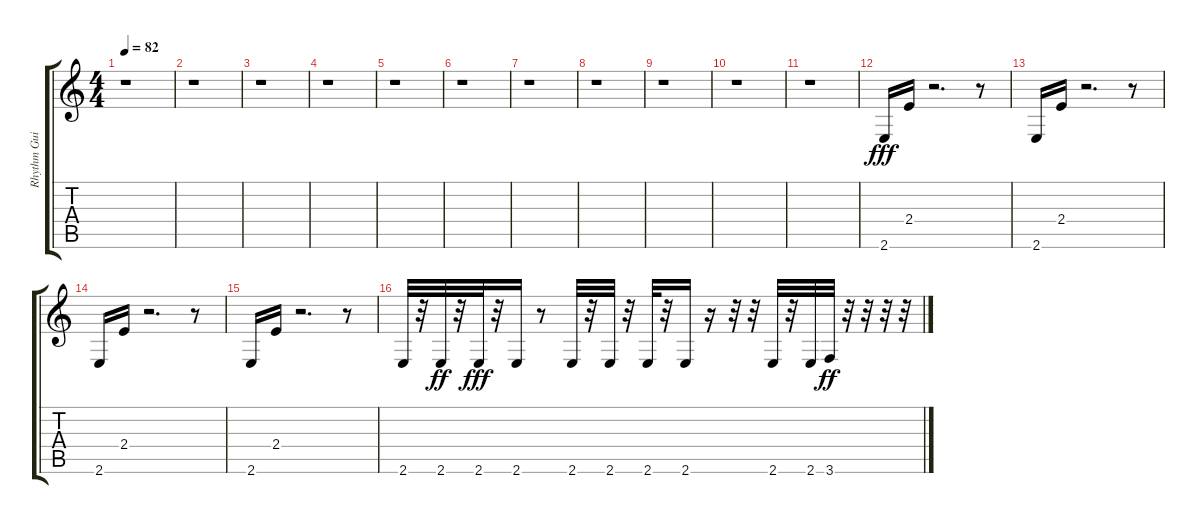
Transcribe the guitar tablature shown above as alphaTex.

\track ("Rhythm Guitar" "Rhythm Gui") {instrument overdrivenguitar}
\staff {score tabs}
\tuning (E4 B3 G3 D3 A2 D2) {hide}
\ts (4 4)
\tempo 82
\clef g2
\ks c
r.1{dy fff} |
r.1 |
r.1 |
r.1 |
r.1 |
r.1 |
r.1 |
r.1 |
r.1 |
r.1 |
r.1 |
2.6.16 2.4.16 r.2{d} r.8 |
2.6.16 2.4.16 r.2{d} r.8 |
2.6.16 2.4.16 r.2{d} r.8 |
2.6.16 2.4.16 r.2{d} r.8 |
2.6.32 r.32 2.6.32{dy ff} r.32 2.6.32{dy fff} r.32 2.6.16 r.8 2.6.32 r.32 2.6.32 r.32 2.6.32 r.32 2.6.16 r.16 r.32 r.32 2.6.32 r.32 2.6.32 3.6.32{dy ff} r.32 r.32 r.32 r.32
